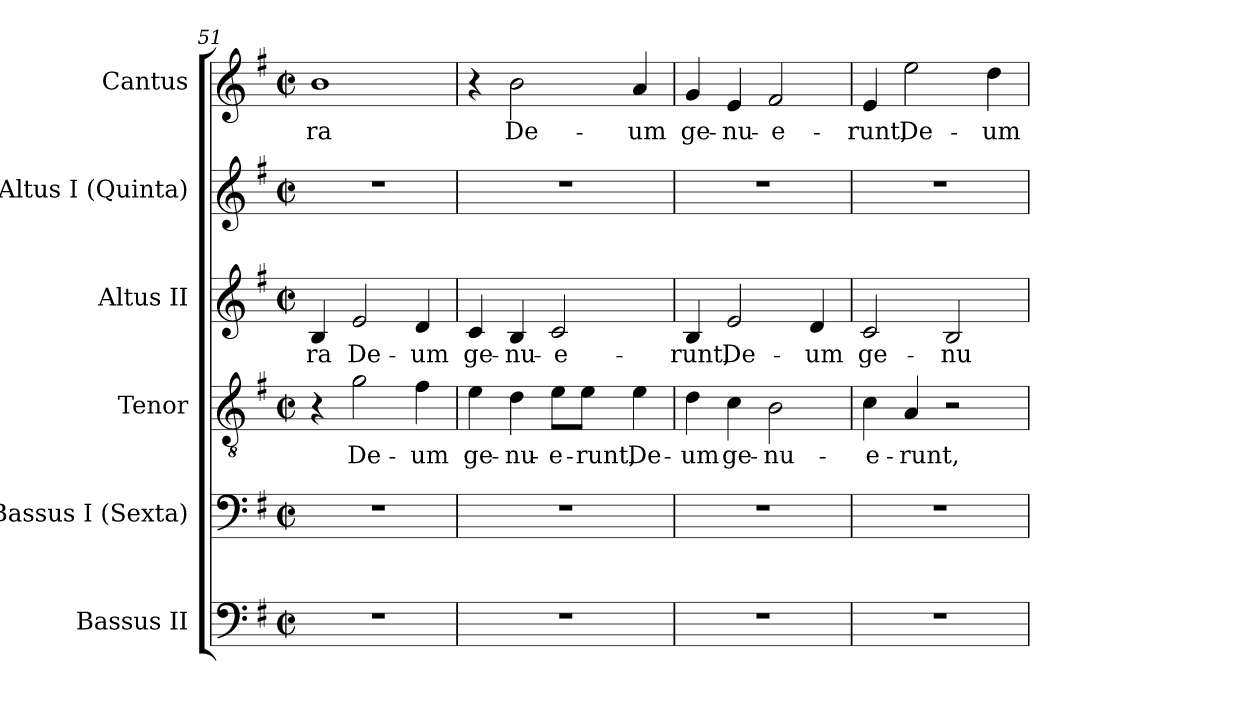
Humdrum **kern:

**kern	**kern	**kern	**text	**kern	**text	**kern	**kern	**text
*part6	*part5	*part4	*part4	*part3	*part3	*part2	*part1	*part1
*staff6	*staff5	*staff4	*staff4	*staff3	*staff3	*staff2	*staff1	*staff1
*I"Bassus II	*I"Bassus I (Sexta)	*I"Tenor	*	*I"Altus II	*	*I"Altus I (Quinta)	*I"Cantus	*
*I'B.	*I'B.	*I'T.	*	*I'A.	*	*I'A.	*I'S.	*
*clefF4	*clefF4	*clefGv2	*	*clefG2	*	*clefG2	*clefG2	*
*	*	*ITrd7c12	*	*	*	*	*	*
*k[f#]	*k[f#]	*k[f#]	*	*k[f#]	*	*k[f#]	*k[f#]	*
*G:	*G:	*G:	*	*G:	*	*G:	*G:	*
*M2/2	*M2/2	*M2/2	*	*M2/2	*	*M2/2	*M2/2	*
*met(c|)	*met(c|)	*met(c|)	*	*met(c|)	*	*met(c|)	*met(c|)	*
=51	=51	=51	=51	=51	=51	=51	=51	=51
!	!	!	!	!	!LO:LY:b:color=#000000	!	!	!
!	!	!	!	!	!	!	!	!LO:LY:b:color=#000000
1r	1r	4r	.	4Bi/	-ra	1r	1bi	-ra
!	!	!	!LO:LY:b:color=#000000	!	!	!	!	!
!	!	!	!	!	!LO:LY:b:color=#000000	!	!	!
.	.	2Gi\	De-	2ei/	De-	.	.	.
!	!	!	!LO:LY:b:color=#000000	!	!	!	!	!
!	!	!	!	!	!LO:LY:b:color=#000000	!	!	!
.	.	4F#i\	-um	4di/	-um	.	.	.
!!LO:LB:g=z
=52	=52	=52	=52	=52	=52	=52	=52	=52
!	!	!	!LO:LY:b:color=#000000	!	!	!	!	!
!	!	!	!	!	!LO:LY:b:color=#000000	!	!	!
1r	1r	4Ei\	ge-	4ci/	ge-	1r	4r	.
!	!	!	!LO:LY:b:color=#000000	!	!	!	!	!
!	!	!	!	!	!LO:LY:b:color=#000000	!	!	!
!	!	!	!	!	!	!	!	!LO:LY:b:color=#000000
.	.	4Di\	-nu-	4Bi/	-nu-	.	2bi\	De-
!	!	!	!LO:LY:b:color=#000000	!	!	!	!	!
!	!	!	!	!	!LO:LY:b:color=#000000	!	!	!
.	.	8Ei\L	-e-	2ci/	-e-	.	.	.
!	!	!	!LO:LY:b:color=#000000	!	!	!	!	!
.	.	8Ei\J	-runt,	.	.	.	.	.
!	!	!	!LO:LY:b:color=#000000	!	!	!	!	!
!	!	!	!	!	!	!	!	!LO:LY:b:color=#000000
.	.	4Ei\	De-	.	.	.	4ai/	-um
=53	=53	=53	=53	=53	=53	=53	=53	=53
!	!	!	!LO:LY:b:color=#000000	!	!	!	!	!
!	!	!	!	!	!LO:LY:b:color=#000000	!	!	!
!	!	!	!	!	!	!	!	!LO:LY:b:color=#000000
1r	1r	4Di\	-um	4Bi/	-runt,	1r	4gi/	ge-
!	!	!	!LO:LY:b:color=#000000	!	!	!	!	!
!	!	!	!	!	!LO:LY:b:color=#000000	!	!	!
!	!	!	!	!	!	!	!	!LO:LY:b:color=#000000
.	.	4Ci\	ge-	2ei/	De-	.	4ei/	-nu-
!	!	!	!LO:LY:b:color=#000000	!	!	!	!	!
!	!	!	!	!	!	!	!	!LO:LY:b:color=#000000
.	.	2BBi\	-nu-	.	.	.	2f#i/	-e-
!	!	!	!	!	!LO:LY:b:color=#000000	!	!	!
.	.	.	.	4di/	-um	.	.	.
=54	=54	=54	=54	=54	=54	=54	=54	=54
!	!	!	!LO:LY:b:color=#000000	!	!	!	!	!
!	!	!	!	!	!LO:LY:b:color=#000000	!	!	!
!	!	!	!	!	!	!	!	!LO:LY:b:color=#000000
1r	1r	4Ci\	-e-	2ci/	ge-	1r	4ei/	-runt,
!	!	!	!LO:LY:b:color=#000000	!	!	!	!	!
!	!	!	!	!	!	!	!	!LO:LY:b:color=#000000
.	.	4AAi/	-runt,	.	.	.	2eei\	De-
!	!	!	!	!	!LO:LY:b:color=#000000	!	!	!
.	.	2r	.	2Bi/	-nu-	.	.	.
!	!	!	!	!	!	!	!	!LO:LY:b:color=#000000
.	.	.	.	.	.	.	4ddi\	-um
=	=	=	=	=	=	=	=	=
*-	*-	*-	*-	*-	*-	*-	*-	*-
